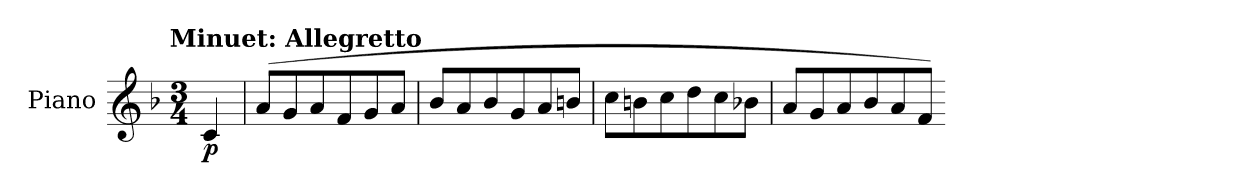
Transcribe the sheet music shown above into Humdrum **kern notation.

**kern	**dynam
*part1	*part1
*staff1	*staff1
*I"Piano	*
*I'Pno	*
*k[b-]	*
!!LO:TX:omd:t=Minuet&colon; Allegretto
*M3/4	*
*MM108	*
=	=
4c/	p
=41	=41
(8a/L	.
8g/	.
8a/	.
8f/	.
8g/	.
8a/J	.
=42	=42
8b-/L	.
8a/	.
8b-/	.
8g/	.
8a/	.
8bn/J	.
=43	=43
8cc\L	.
8bn\	.
8cc\	.
8dd\	.
8cc\	.
8b-X\J	.
=44	=44
8a/L	.
8g/	.
8a/	.
8b-/	.
8a/	.
8f/J)	.
=-	=-
*-	*-
